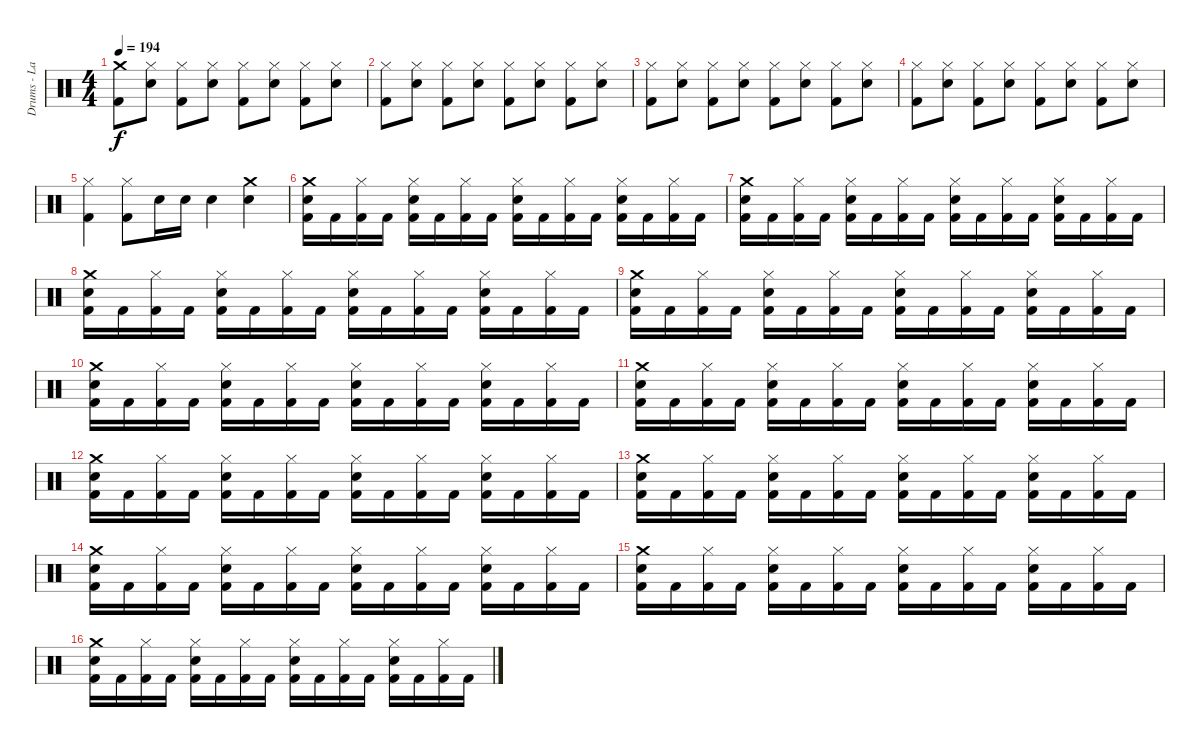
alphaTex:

\track ("Drums - Lars" "Drums - La") {instrument percussion}
\staff {score}
\articulation defaults
\ts (4 4)
\tempo 194
\clef neutral
\ks c
("Crash medium (hit)" "Kick (hit) 2").8{dy f} ("Hi-Hat (closed)" "Snare (hit) 2").8 ("Hi-Hat (closed)" "Kick (hit) 2").8 ("Hi-Hat (closed)" "Snare (hit) 2").8 ("Hi-Hat (closed)" "Kick (hit) 2").8 ("Hi-Hat (closed)" "Snare (hit) 2").8 ("Hi-Hat (closed)" "Kick (hit) 2").8 ("Hi-Hat (closed)" "Snare (hit) 2").8 |
("Hi-Hat (closed)" "Kick (hit) 2").8 ("Hi-Hat (closed)" "Snare (hit) 2").8 ("Hi-Hat (closed)" "Kick (hit) 2").8 ("Hi-Hat (closed)" "Snare (hit) 2").8 ("Hi-Hat (closed)" "Kick (hit) 2").8 ("Hi-Hat (closed)" "Snare (hit) 2").8 ("Hi-Hat (closed)" "Kick (hit) 2").8 ("Hi-Hat (closed)" "Snare (hit) 2").8 |
("Hi-Hat (closed)" "Kick (hit) 2").8 ("Hi-Hat (closed)" "Snare (hit) 2").8 ("Hi-Hat (closed)" "Kick (hit) 2").8 ("Hi-Hat (closed)" "Snare (hit) 2").8 ("Hi-Hat (closed)" "Kick (hit) 2").8 ("Hi-Hat (closed)" "Snare (hit) 2").8 ("Hi-Hat (closed)" "Kick (hit) 2").8 ("Hi-Hat (closed)" "Snare (hit) 2").8 |
("Hi-Hat (closed)" "Kick (hit) 2").8 ("Hi-Hat (closed)" "Snare (hit) 2").8 ("Hi-Hat (closed)" "Kick (hit) 2").8 ("Hi-Hat (closed)" "Snare (hit) 2").8 ("Hi-Hat (closed)" "Kick (hit) 2").8 ("Hi-Hat (closed)" "Snare (hit) 2").8 ("Hi-Hat (closed)" "Kick (hit) 2").8 ("Hi-Hat (closed)" "Snare (hit) 2").8 |
("Hi-Hat (closed)" "Kick (hit) 2").4 ("Hi-Hat (closed)" "Kick (hit) 2").8 "Snare (hit) 2".16 "Snare (hit) 2".16 "Snare (hit) 2".4 ("Crash medium (hit)" "Snare (hit) 2").4 |
("Crash medium (hit)" "Snare (hit) 2" "Kick (hit) 2").16 "Kick (hit) 2".16 ("Hi-Hat (closed)" "Kick (hit) 2").16 "Kick (hit) 2".16 ("Hi-Hat (closed)" "Snare (hit) 2" "Kick (hit) 2").16 "Kick (hit) 2".16 ("Hi-Hat (closed)" "Kick (hit) 2").16 "Kick (hit) 2".16 ("Hi-Hat (closed)" "Snare (hit) 2" "Kick (hit) 2").16 "Kick (hit) 2".16 ("Hi-Hat (closed)" "Kick (hit) 2").16 "Kick (hit) 2".16 ("Hi-Hat (closed)" "Snare (hit) 2" "Kick (hit) 2").16 "Kick (hit) 2".16 ("Hi-Hat (closed)" "Kick (hit) 2").16 "Kick (hit) 2".16 |
("Crash medium (hit)" "Snare (hit) 2" "Kick (hit) 2").16 "Kick (hit) 2".16 ("Hi-Hat (closed)" "Kick (hit) 2").16 "Kick (hit) 2".16 ("Hi-Hat (closed)" "Snare (hit) 2" "Kick (hit) 2").16 "Kick (hit) 2".16 ("Hi-Hat (closed)" "Kick (hit) 2").16 "Kick (hit) 2".16 ("Hi-Hat (closed)" "Snare (hit) 2" "Kick (hit) 2").16 "Kick (hit) 2".16 ("Hi-Hat (closed)" "Kick (hit) 2").16 "Kick (hit) 2".16 ("Hi-Hat (closed)" "Snare (hit) 2" "Kick (hit) 2").16 "Kick (hit) 2".16 ("Hi-Hat (closed)" "Kick (hit) 2").16 "Kick (hit) 2".16 |
("Crash medium (hit)" "Snare (hit) 2" "Kick (hit) 2").16 "Kick (hit) 2".16 ("Hi-Hat (closed)" "Kick (hit) 2").16 "Kick (hit) 2".16 ("Hi-Hat (closed)" "Snare (hit) 2" "Kick (hit) 2").16 "Kick (hit) 2".16 ("Hi-Hat (closed)" "Kick (hit) 2").16 "Kick (hit) 2".16 ("Hi-Hat (closed)" "Snare (hit) 2" "Kick (hit) 2").16 "Kick (hit) 2".16 ("Hi-Hat (closed)" "Kick (hit) 2").16 "Kick (hit) 2".16 ("Hi-Hat (closed)" "Snare (hit) 2" "Kick (hit) 2").16 "Kick (hit) 2".16 ("Hi-Hat (closed)" "Kick (hit) 2").16 "Kick (hit) 2".16 |
("Crash medium (hit)" "Snare (hit) 2" "Kick (hit) 2").16 "Kick (hit) 2".16 ("Hi-Hat (closed)" "Kick (hit) 2").16 "Kick (hit) 2".16 ("Hi-Hat (closed)" "Snare (hit) 2" "Kick (hit) 2").16 "Kick (hit) 2".16 ("Hi-Hat (closed)" "Kick (hit) 2").16 "Kick (hit) 2".16 ("Hi-Hat (closed)" "Snare (hit) 2" "Kick (hit) 2").16 "Kick (hit) 2".16 ("Hi-Hat (closed)" "Kick (hit) 2").16 "Kick (hit) 2".16 ("Hi-Hat (closed)" "Snare (hit) 2" "Kick (hit) 2").16 "Kick (hit) 2".16 ("Hi-Hat (closed)" "Kick (hit) 2").16 "Kick (hit) 2".16 |
("Crash medium (hit)" "Snare (hit) 2" "Kick (hit) 2").16 "Kick (hit) 2".16 ("Hi-Hat (closed)" "Kick (hit) 2").16 "Kick (hit) 2".16 ("Hi-Hat (closed)" "Snare (hit) 2" "Kick (hit) 2").16 "Kick (hit) 2".16 ("Hi-Hat (closed)" "Kick (hit) 2").16 "Kick (hit) 2".16 ("Hi-Hat (closed)" "Snare (hit) 2" "Kick (hit) 2").16 "Kick (hit) 2".16 ("Hi-Hat (closed)" "Kick (hit) 2").16 "Kick (hit) 2".16 ("Hi-Hat (closed)" "Snare (hit) 2" "Kick (hit) 2").16 "Kick (hit) 2".16 ("Hi-Hat (closed)" "Kick (hit) 2").16 "Kick (hit) 2".16 |
("Crash medium (hit)" "Snare (hit) 2" "Kick (hit) 2").16 "Kick (hit) 2".16 ("Hi-Hat (closed)" "Kick (hit) 2").16 "Kick (hit) 2".16 ("Hi-Hat (closed)" "Snare (hit) 2" "Kick (hit) 2").16 "Kick (hit) 2".16 ("Hi-Hat (closed)" "Kick (hit) 2").16 "Kick (hit) 2".16 ("Hi-Hat (closed)" "Snare (hit) 2" "Kick (hit) 2").16 "Kick (hit) 2".16 ("Hi-Hat (closed)" "Kick (hit) 2").16 "Kick (hit) 2".16 ("Hi-Hat (closed)" "Snare (hit) 2" "Kick (hit) 2").16 "Kick (hit) 2".16 ("Hi-Hat (closed)" "Kick (hit) 2").16 "Kick (hit) 2".16 |
("Crash medium (hit)" "Snare (hit) 2" "Kick (hit) 2").16 "Kick (hit) 2".16 ("Hi-Hat (closed)" "Kick (hit) 2").16 "Kick (hit) 2".16 ("Hi-Hat (closed)" "Snare (hit) 2" "Kick (hit) 2").16 "Kick (hit) 2".16 ("Hi-Hat (closed)" "Kick (hit) 2").16 "Kick (hit) 2".16 ("Hi-Hat (closed)" "Snare (hit) 2" "Kick (hit) 2").16 "Kick (hit) 2".16 ("Hi-Hat (closed)" "Kick (hit) 2").16 "Kick (hit) 2".16 ("Hi-Hat (closed)" "Snare (hit) 2" "Kick (hit) 2").16 "Kick (hit) 2".16 ("Hi-Hat (closed)" "Kick (hit) 2").16 "Kick (hit) 2".16 |
("Crash medium (hit)" "Snare (hit) 2" "Kick (hit) 2").16 "Kick (hit) 2".16 ("Hi-Hat (closed)" "Kick (hit) 2").16 "Kick (hit) 2".16 ("Hi-Hat (closed)" "Snare (hit) 2" "Kick (hit) 2").16 "Kick (hit) 2".16 ("Hi-Hat (closed)" "Kick (hit) 2").16 "Kick (hit) 2".16 ("Hi-Hat (closed)" "Snare (hit) 2" "Kick (hit) 2").16 "Kick (hit) 2".16 ("Hi-Hat (closed)" "Kick (hit) 2").16 "Kick (hit) 2".16 ("Hi-Hat (closed)" "Snare (hit) 2" "Kick (hit) 2").16 "Kick (hit) 2".16 ("Hi-Hat (closed)" "Kick (hit) 2").16 "Kick (hit) 2".16 |
("Crash medium (hit)" "Snare (hit) 2" "Kick (hit) 2").16 "Kick (hit) 2".16 ("Hi-Hat (closed)" "Kick (hit) 2").16 "Kick (hit) 2".16 ("Hi-Hat (closed)" "Snare (hit) 2" "Kick (hit) 2").16 "Kick (hit) 2".16 ("Hi-Hat (closed)" "Kick (hit) 2").16 "Kick (hit) 2".16 ("Hi-Hat (closed)" "Snare (hit) 2" "Kick (hit) 2").16 "Kick (hit) 2".16 ("Hi-Hat (closed)" "Kick (hit) 2").16 "Kick (hit) 2".16 ("Hi-Hat (closed)" "Snare (hit) 2" "Kick (hit) 2").16 "Kick (hit) 2".16 ("Hi-Hat (closed)" "Kick (hit) 2").16 "Kick (hit) 2".16 |
("Crash medium (hit)" "Snare (hit) 2" "Kick (hit) 2").16 "Kick (hit) 2".16 ("Hi-Hat (closed)" "Kick (hit) 2").16 "Kick (hit) 2".16 ("Hi-Hat (closed)" "Snare (hit) 2" "Kick (hit) 2").16 "Kick (hit) 2".16 ("Hi-Hat (closed)" "Kick (hit) 2").16 "Kick (hit) 2".16 ("Hi-Hat (closed)" "Snare (hit) 2" "Kick (hit) 2").16 "Kick (hit) 2".16 ("Hi-Hat (closed)" "Kick (hit) 2").16 "Kick (hit) 2".16 ("Hi-Hat (closed)" "Snare (hit) 2" "Kick (hit) 2").16 "Kick (hit) 2".16 ("Hi-Hat (closed)" "Kick (hit) 2").16 "Kick (hit) 2".16 |
("Crash medium (hit)" "Snare (hit) 2" "Kick (hit) 2").16 "Kick (hit) 2".16 ("Hi-Hat (closed)" "Kick (hit) 2").16 "Kick (hit) 2".16 ("Hi-Hat (closed)" "Snare (hit) 2" "Kick (hit) 2").16 "Kick (hit) 2".16 ("Hi-Hat (closed)" "Kick (hit) 2").16 "Kick (hit) 2".16 ("Hi-Hat (closed)" "Snare (hit) 2" "Kick (hit) 2").16 "Kick (hit) 2".16 ("Hi-Hat (closed)" "Kick (hit) 2").16 "Kick (hit) 2".16 ("Hi-Hat (closed)" "Snare (hit) 2" "Kick (hit) 2").16 "Kick (hit) 2".16 ("Hi-Hat (closed)" "Kick (hit) 2").16 "Kick (hit) 2".16
